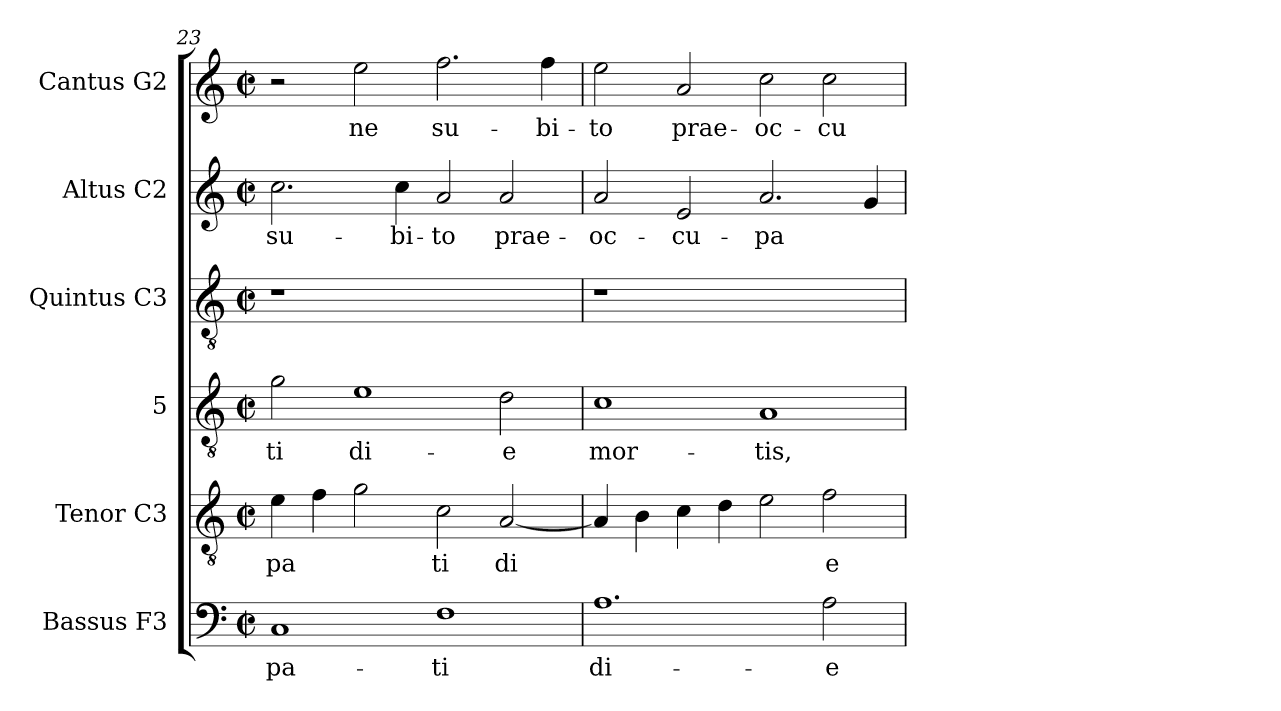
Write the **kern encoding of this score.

**kern	**text	**kern	**text	**kern	**text	**kern	**kern	**text	**kern	**text
*part6	*part6	*part5	*part5	*part4	*part4	*part3	*part2	*part2	*part1	*part1
*staff6	*staff6	*staff5	*staff5	*staff4	*staff4	*staff3	*staff2	*staff2	*staff1	*staff1
*I"Bassus  F3	*	*I"Tenor  C3	*	*I"5	*	*I"Quintus  C3	*I"Altus  C2	*	*I"Cantus  G2	*
*I'B	*	*I'T	*	*	*	*	*I'A	*	*I'C	*
*clefF4	*	*clefGv2	*	*clefGv2	*	*clefGv2	*clefG2	*	*clefG2	*
*k[]	*	*k[]	*	*k[]	*	*k[]	*k[]	*	*k[]	*
*C:	*	*C:	*	*C:	*	*C:	*C:	*	*C:	*
*M2/2	*	*M2/2	*	*M2/2	*	*M2/2	*M2/2	*	*M2/2	*
*met(c|)	*	*met(c|)	*	*met(c|)	*	*met(c|)	*met(c|)	*	*met(c|)	*
=23	=23	=23	=23	=23	=23	=23	=23	=23	=23	=23
!	!LO:LY:b:cj	!	!LO:LY:b:cj	!	!LO:LY:b:cj	!	!	!LO:LY:b:cj	!	!
1C	-pa-	4e\	-pa-	2g\	-ti	1r	2.cc\	su-	2r	.
!	!	!	!LO:LY:b:cj	!	!	!	!	!	!	!
.	.	4f\	--	.	.	.	.	.	.	.
!	!	!	!LO:LY:b:cj	!	!LO:LY:b:cj	!	!	!	!	!LO:LY:b:cj
.	.	2g\	--	1e	di-	.	.	.	2ee\	ne
!	!	!	!	!	!	!	!	!LO:LY:b:cj	!	!
.	.	.	.	.	.	.	4cc\	-bi-	.	.
!	!LO:LY:b:cj	!	!LO:LY:b:cj	!	!	!	!	!LO:LY:b:cj	!	!LO:LY:b:cj
1F	-ti	2c\	-ti	.	.	1ryy	2a/	-to	2.ff\	su-
!	!	!	!LO:LY:b:cj	!	!LO:LY:b:cj	!	!	!LO:LY:b:cj	!	!
.	.	[<2A/	di-	2d\	-e	.	2a/	prae-	.	.
!	!	!	!	!	!	!	!	!	!	!LO:LY:b:cj
.	.	.	.	.	.	.	.	.	4ff\	-bi-
!!LO:LB:g=z
=24	=24	=24	=24	=24	=24	=24	=24	=24	=24	=24
!	!LO:LY:b:cj	!	!LO:LY:b:cj	!	!LO:LY:b:cj	!	!	!LO:LY:b:cj	!	!LO:LY:b:cj
1.A	di-	4A/]	--	1c	mor-	1r	2a/	-oc-	2ee\	-to
!	!	!	!LO:LY:b:cj	!	!	!	!	!	!	!
.	.	4B\	--	.	.	.	.	.	.	.
!	!	!	!LO:LY:b:cj	!	!	!	!	!LO:LY:b:cj	!	!LO:LY:b:cj
.	.	4c\	--	.	.	.	2e/	-cu-	2a/	prae-
!	!	!	!LO:LY:b:cj	!	!	!	!	!	!	!
.	.	4d\	--	.	.	.	.	.	.	.
!	!	!	!LO:LY:b:cj	!	!LO:LY:b:cj	!	!	!LO:LY:b:cj	!	!LO:LY:b:cj
.	.	2e\	--	1A	-tis,	1ryy	2.a/	-pa-	2cc\	-oc-
!	!LO:LY:b:cj	!	!LO:LY:b:cj	!	!	!	!	!	!	!LO:LY:b:cj
2A\	-e	2f\	-e	.	.	.	.	.	2cc\	-cu-
!	!	!	!	!	!	!	!	!LO:LY:b:cj	!	!
.	.	.	.	.	.	.	4g/	--	.	.
=	=	=	=	=	=	=	=	=	=	=
*-	*-	*-	*-	*-	*-	*-	*-	*-	*-	*-
